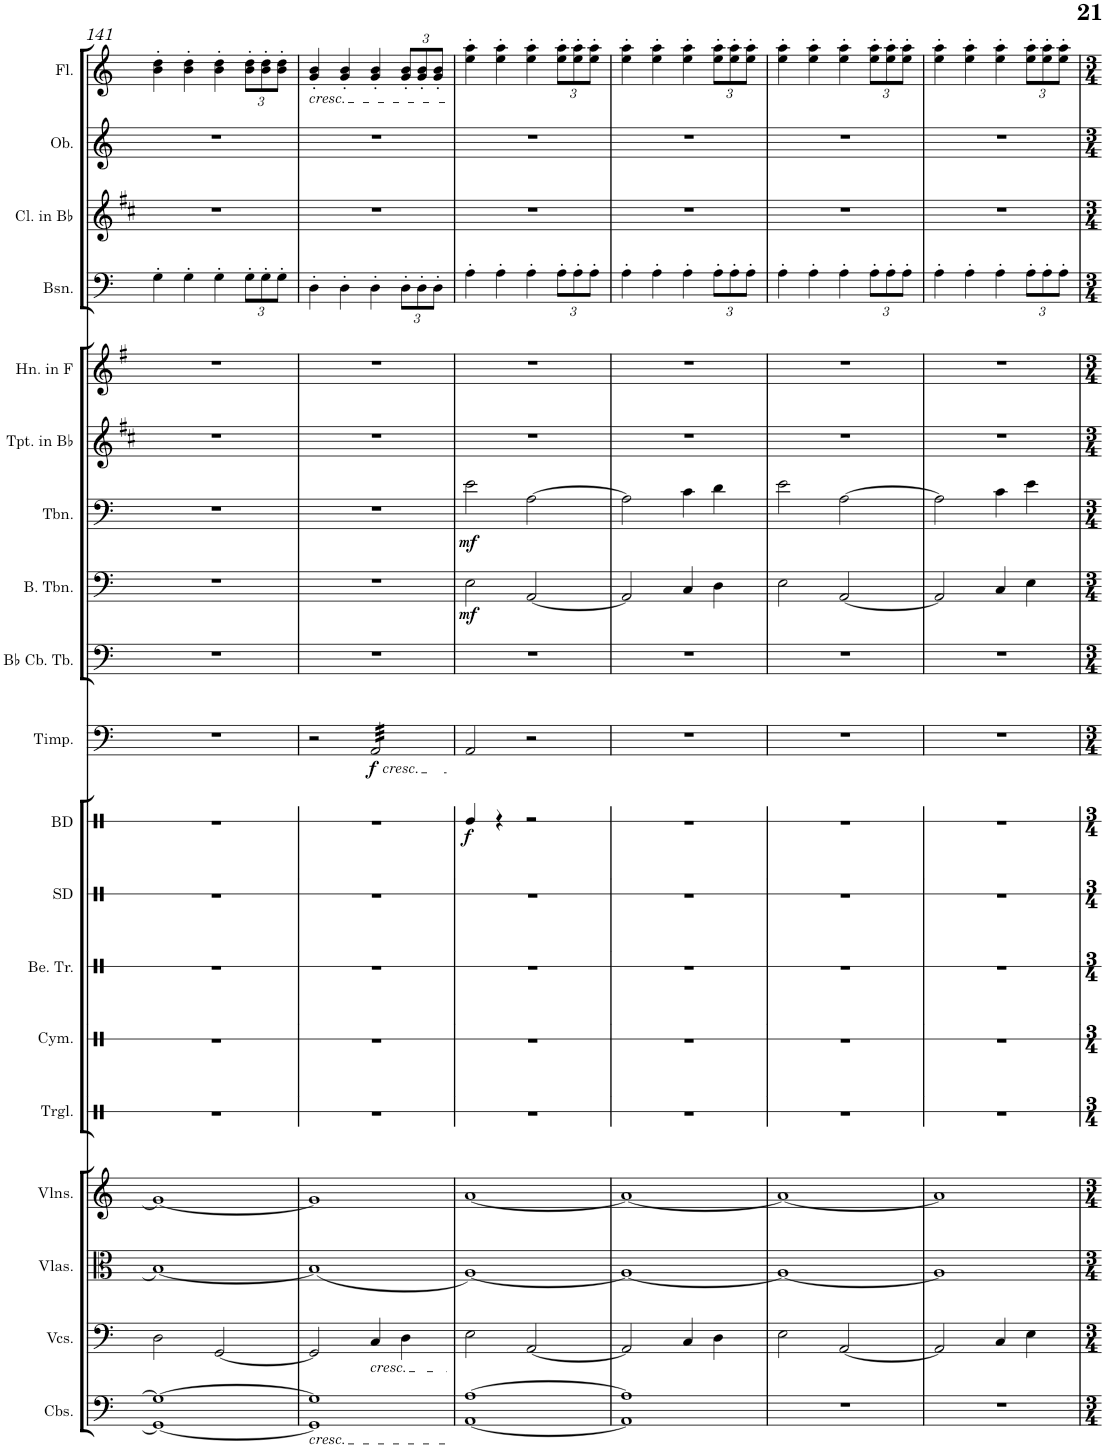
**kern	**kern	**kern	**kern	**kern	**kern	**kern	**kern	**kern	**dynam	**kern	**dynam	**kern	**kern	**dynam	**kern	**dynam	**kern	**kern	**kern	**kern	**kern	**kern
*part19	*part18	*part17	*part16	*part15	*part14	*part13	*part12	*part11	*part11	*part10	*part10	*part9	*part8	*part8	*part7	*part7	*part6	*part5	*part4	*part3	*part2	*part1
*staff19	*staff18	*staff17	*staff16	*staff15	*staff14	*staff13	*staff12	*staff11	*staff11	*staff10	*staff10	*staff9	*staff8	*staff8	*staff7	*staff7	*staff6	*staff5	*staff4	*staff3	*staff2	*staff1
*I"Contrabasses	*I"Violoncellos	*I"Violas	*I"Violins	*I"Triangle	*I"Cymbals	*I"Bell Tree	*I"Snare Drum	*I"Bass Drum	*	*I"Timpani	*	*I"Bb Contrabass Tuba	*I"Bass Trombone	*	*I"Trombone	*	*I"Trumpet in Bb	*I"Horn in F	*I"Bassoon	*I"Clarinet in Bb	*I"Oboe	*I"Flute
*I'Cbs.	*I'Vcs.	*I'Vlas.	*I'Vlns.	*I'Trgl.	*I'Cym.	*I'Be. Tr.	*I'SD	*I'BD	*	*I'Timp.	*	*I'Bb Cb. Tb.	*I'B. Tbn.	*	*I'Tbn.	*	*I'Tpt. in Bb	*I'Hn. in F	*I'Bsn.	*I'Cl. in Bb	*I'Ob.	*I'Fl.
!!LO:PB:g=z
*clefF4	*clefF4	*clefC3	*clefG2	*clefX	*clefX	*clefX	*clefX	*clefX	*	*clefF4	*	*clefF4	*clefF4	*	*clefF4	*	*clefG2	*clefG2	*clefF4	*clefG2	*clefG2	*clefG2
*Trd7c12	*	*	*	*	*	*	*	*	*	*	*	*	*	*	*	*	*Trd1c2	*Trd4c7	*	*Trd1c2	*	*
*k[]	*k[]	*k[]	*k[]	*k[]	*k[]	*k[]	*k[]	*k[]	*	*k[]	*	*k[]	*k[]	*	*k[]	*	*k[f#c#]	*k[f#]	*k[]	*k[f#c#]	*k[]	*k[]
*M4/4	*M4/4	*M4/4	*M4/4	*M4/4	*M4/4	*M4/4	*M4/4	*M4/4	*	*M4/4	*	*M4/4	*M4/4	*	*M4/4	*	*M4/4	*M4/4	*M4/4	*M4/4	*M4/4	*M4/4
=141	=141	=141	=141	=141	=141	=141	=141	=141	=141	=141	=141	=141	=141	=141	=141	=141	=141	=141	=141	=141	=141	=141
1GG_ 1G_	2D\	[1B	1g_	1r	1r	1r	1r	1r	.	1r	.	1r	1r	.	1r	.	1r	1r	4G'\	1r	1r	4b\' 4dd\'
.	.	.	.	.	.	.	.	.	.	.	.	.	.	.	.	.	.	.	4G'\	.	.	4b\' 4dd\'
.	[2GG/	.	.	.	.	.	.	.	.	.	.	.	.	.	.	.	.	.	4G'\	.	.	4b\' 4dd\'
*	*	*	*	*	*	*	*	*	*	*	*	*	*	*	*	*	*	*	*Xbrackettup	*	*	*Xbrackettup
.	.	.	.	.	.	.	.	.	.	.	.	.	.	.	.	.	.	.	12G'\L	.	.	12b\' 12dd\'L
.	.	.	.	.	.	.	.	.	.	.	.	.	.	.	.	.	.	.	12G'\	.	.	12b\' 12dd\'
.	.	.	.	.	.	.	.	.	.	.	.	.	.	.	.	.	.	.	12G'\J	.	.	12b\' 12dd\'J
=142	=142	=142	=142	=142	=142	=142	=142	=142	=142	=142	=142	=142	=142	=142	=142	=142	=142	=142	=142	=142	=142	=142
!	!	!	!	!	!	!	!	!	!	!	!	!	!	!	!	!	!	!	!	!	!	!LO:TX:b:i:t=cresc.
!LO:TX:b:i:t=cresc.	!	!	!	!	!	!	!	!	!	!	!	!	!	!	!	!	!	!	!	!	!	!
1GG] 1G]	2GG/]	(1B]	1g]	1r	1r	1r	1r	1r	.	2r	.	1r	1r	.	1r	.	1r	1r	4D'\	1r	1r	4g/' 4b/'
.	.	.	.	.	.	.	.	.	.	.	.	.	.	.	.	.	.	.	4D'\	.	.	4g/' 4b/'
!	!	!	!	!	!	!	!	!	!	!LO:TX:b:i:t=cresc.	!	!	!	!	!	!	!	!	!	!	!	!
!	!LO:TX:b:i:t=cresc.	!	!	!	!	!	!	!	!	!	!	!	!	!	!	!	!	!	!	!	!	!
!	!	!	!	!	!	!	!	!	!	!	!LO:DY:b	!	!	!	!	!	!	!	!	!	!	!
*	*	*	*	*	*	*	*	*	*	*tremolo	*	*	*	*	*	*	*	*	*	*	*	*
.	4C/	.	.	.	.	.	.	.	.	32AA/LLL	f	.	.	.	.	.	.	.	4D'\	.	.	4g/' 4b/'
.	.	.	.	.	.	.	.	.	.	32AA/	.	.	.	.	.	.	.	.	.	.	.	.
.	.	.	.	.	.	.	.	.	.	32AA/	.	.	.	.	.	.	.	.	.	.	.	.
.	.	.	.	.	.	.	.	.	.	32AA/	.	.	.	.	.	.	.	.	.	.	.	.
.	.	.	.	.	.	.	.	.	.	32AA/	.	.	.	.	.	.	.	.	.	.	.	.
.	.	.	.	.	.	.	.	.	.	32AA/	.	.	.	.	.	.	.	.	.	.	.	.
.	.	.	.	.	.	.	.	.	.	32AA/	.	.	.	.	.	.	.	.	.	.	.	.
.	.	.	.	.	.	.	.	.	.	32AA/	.	.	.	.	.	.	.	.	.	.	.	.
.	4D\	.	.	.	.	.	.	.	.	32AA/	.	.	.	.	.	.	.	.	12D'\L	.	.	12g/' 12b/'L
.	.	.	.	.	.	.	.	.	.	32AA/	.	.	.	.	.	.	.	.	.	.	.	.
.	.	.	.	.	.	.	.	.	.	32AA/	.	.	.	.	.	.	.	.	.	.	.	.
.	.	.	.	.	.	.	.	.	.	.	.	.	.	.	.	.	.	.	12D'\	.	.	12g/' 12b/'
.	.	.	.	.	.	.	.	.	.	32AA/	.	.	.	.	.	.	.	.	.	.	.	.
.	.	.	.	.	.	.	.	.	.	32AA/	.	.	.	.	.	.	.	.	.	.	.	.
.	.	.	.	.	.	.	.	.	.	32AA/	.	.	.	.	.	.	.	.	.	.	.	.
.	.	.	.	.	.	.	.	.	.	.	.	.	.	.	.	.	.	.	12D'\J	.	.	12g/' 12b/'J
.	.	.	.	.	.	.	.	.	.	32AA/	.	.	.	.	.	.	.	.	.	.	.	.
.	.	.	.	.	.	.	.	.	.	32AA/JJJ	.	.	.	.	.	.	.	.	.	.	.	.
*	*	*	*	*	*	*	*	*	*	*Xtremolo	*	*	*	*	*	*	*	*	*	*	*	*
=143	=143	=143	=143	=143	=143	=143	=143	=143	=143	=143	=143	=143	=143	=143	=143	=143	=143	=143	=143	=143	=143	=143
!	!	!	!	!	!	!	!	!	!LO:DY:b	!	!	!	!	!LO:DY:b	!	!LO:DY:b	!	!	!	!	!	!
[1AA [1A	2E\	[1A)	[1a	1r	1r	1r	1r	4Re/	f	2AA/	.	1r	2E\	mf	2e\	mf	1r	1r	4A'\	1r	1r	4ee\' 4aa\'
.	.	.	.	.	.	.	.	4r	.	.	.	.	.	.	.	.	.	.	4A'\	.	.	4ee\' 4aa\'
.	[2AA/	.	.	.	.	.	.	2r	.	2r	.	.	[2AA/	.	[2A\	.	.	.	4A'\	.	.	4ee\' 4aa\'
.	.	.	.	.	.	.	.	.	.	.	.	.	.	.	.	.	.	.	12A'\L	.	.	12ee\' 12aa\'L
.	.	.	.	.	.	.	.	.	.	.	.	.	.	.	.	.	.	.	12A'\	.	.	12ee\' 12aa\'
.	.	.	.	.	.	.	.	.	.	.	.	.	.	.	.	.	.	.	12A'\J	.	.	12ee\' 12aa\'J
=144	=144	=144	=144	=144	=144	=144	=144	=144	=144	=144	=144	=144	=144	=144	=144	=144	=144	=144	=144	=144	=144	=144
1AA] 1A]	2AA/]	1A_	1a_	1r	1r	1r	1r	1r	.	1r	.	1r	2AA/]	.	2A\]	.	1r	1r	4A'\	1r	1r	4ee\' 4aa\'
.	.	.	.	.	.	.	.	.	.	.	.	.	.	.	.	.	.	.	4A'\	.	.	4ee\' 4aa\'
.	4C/	.	.	.	.	.	.	.	.	.	.	.	4C/	.	4c\	.	.	.	4A'\	.	.	4ee\' 4aa\'
.	4D\	.	.	.	.	.	.	.	.	.	.	.	4D\	.	4d\	.	.	.	12A'\L	.	.	12ee\' 12aa\'L
.	.	.	.	.	.	.	.	.	.	.	.	.	.	.	.	.	.	.	12A'\	.	.	12ee\' 12aa\'
.	.	.	.	.	.	.	.	.	.	.	.	.	.	.	.	.	.	.	12A'\J	.	.	12ee\' 12aa\'J
=145	=145	=145	=145	=145	=145	=145	=145	=145	=145	=145	=145	=145	=145	=145	=145	=145	=145	=145	=145	=145	=145	=145
1r	2E\	1A_	1a_	1r	1r	1r	1r	1r	.	1r	.	1r	2E\	.	2e\	.	1r	1r	4A'\	1r	1r	4ee\' 4aa\'
.	.	.	.	.	.	.	.	.	.	.	.	.	.	.	.	.	.	.	4A'\	.	.	4ee\' 4aa\'
.	[2AA/	.	.	.	.	.	.	.	.	.	.	.	[2AA/	.	[2A\	.	.	.	4A'\	.	.	4ee\' 4aa\'
.	.	.	.	.	.	.	.	.	.	.	.	.	.	.	.	.	.	.	12A'\L	.	.	12ee\' 12aa\'L
.	.	.	.	.	.	.	.	.	.	.	.	.	.	.	.	.	.	.	12A'\	.	.	12ee\' 12aa\'
.	.	.	.	.	.	.	.	.	.	.	.	.	.	.	.	.	.	.	12A'\J	.	.	12ee\' 12aa\'J
=146	=146	=146	=146	=146	=146	=146	=146	=146	=146	=146	=146	=146	=146	=146	=146	=146	=146	=146	=146	=146	=146	=146
1r	2AA/]	1A]	1a]	1r	1r	1r	1r	1r	.	1r	.	1r	2AA/]	.	2A\]	.	1r	1r	4A'\	1r	1r	4ee\' 4aa\'
.	.	.	.	.	.	.	.	.	.	.	.	.	.	.	.	.	.	.	4A'\	.	.	4ee\' 4aa\'
.	4C/	.	.	.	.	.	.	.	.	.	.	.	4C/	.	4c\	.	.	.	4A'\	.	.	4ee\' 4aa\'
.	4E\	.	.	.	.	.	.	.	.	.	.	.	4E\	.	4e\	.	.	.	12A'\L	.	.	12ee\' 12aa\'L
.	.	.	.	.	.	.	.	.	.	.	.	.	.	.	.	.	.	.	12A'\	.	.	12ee\' 12aa\'
.	.	.	.	.	.	.	.	.	.	.	.	.	.	.	.	.	.	.	12A'\J	.	.	12ee\' 12aa\'J
=	=	=	=	=	=	=	=	=	=	=	=	=	=	=	=	=	=	=	=	=	=	=
*-	*-	*-	*-	*-	*-	*-	*-	*-	*-	*-	*-	*-	*-	*-	*-	*-	*-	*-	*-	*-	*-	*-
